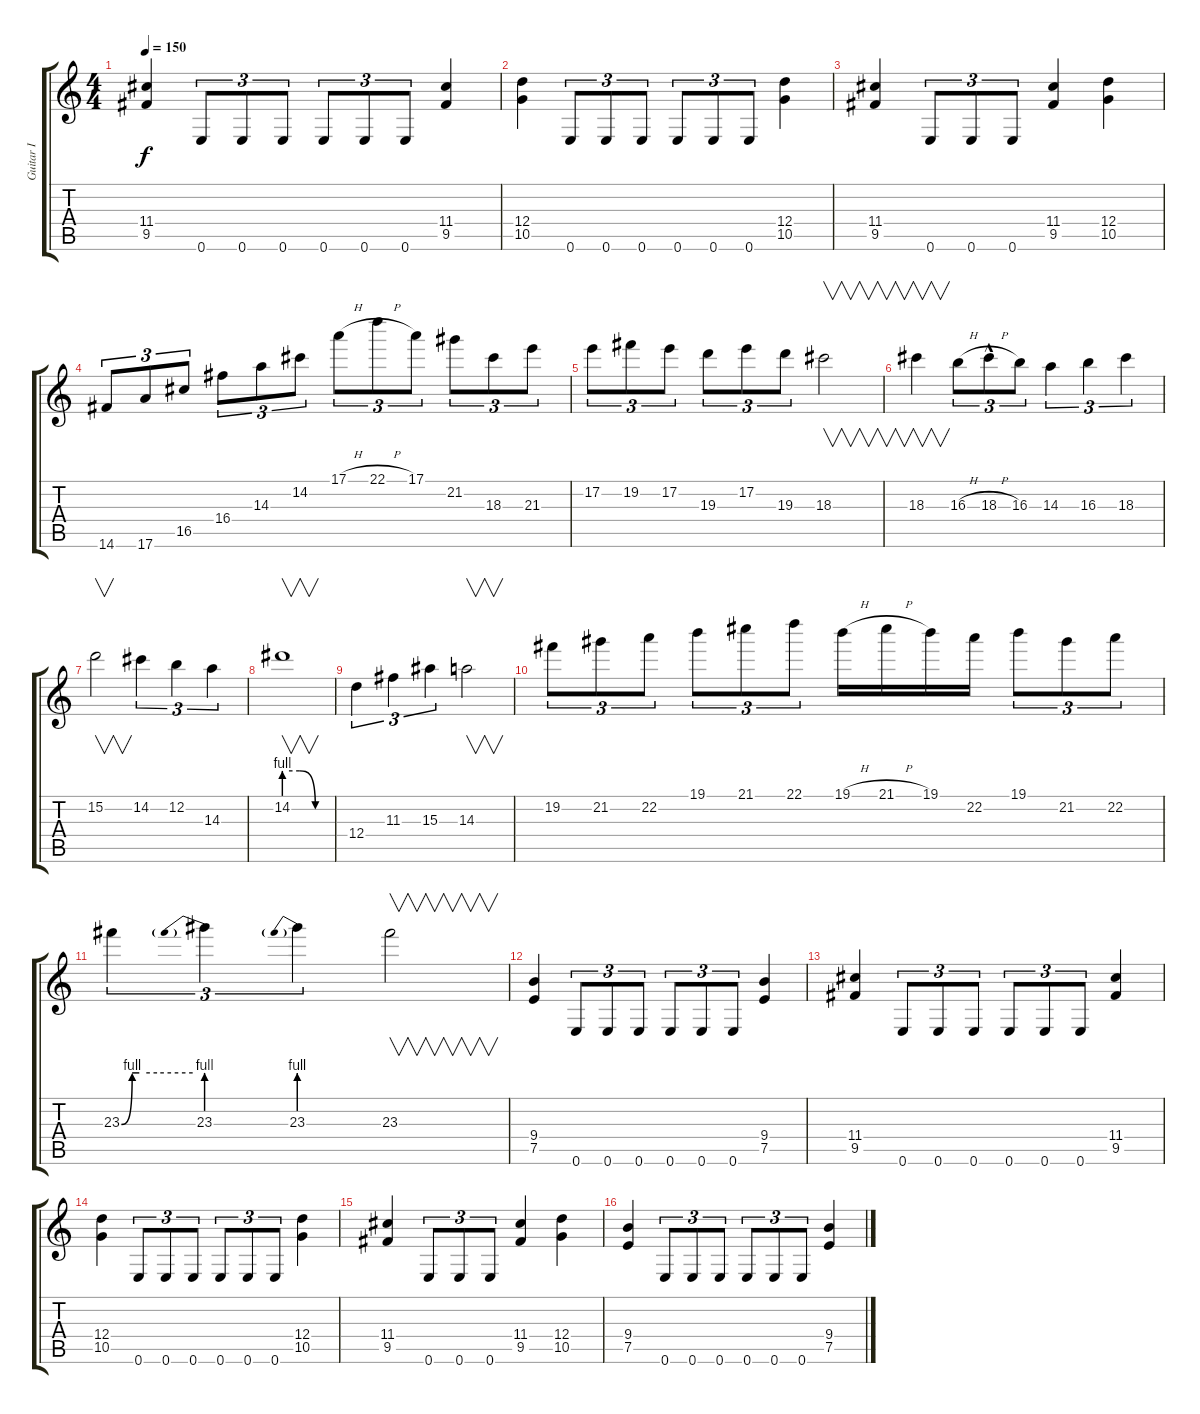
\track ("Guitar I" "Guitar I") {instrument distortionguitar}
\staff {score tabs}
\tuning (E4 B3 G3 D3 A2 E2) {hide}
\ts (4 4)
\tempo 150
\clef g2
\ks c
(11.4 9.5).4{dy f} 0.6.8{tu (3 2)} 0.6.8{tu (3 2)} 0.6.8{tu (3 2)} 0.6.8{tu (3 2)} 0.6.8{tu (3 2)} 0.6.8{tu (3 2)} (11.4 9.5).4 |
(12.4 10.5).4 0.6.8{tu (3 2)} 0.6.8{tu (3 2)} 0.6.8{tu (3 2)} 0.6.8{tu (3 2)} 0.6.8{tu (3 2)} 0.6.8{tu (3 2)} (12.4 10.5).4 |
(11.4 9.5).4 0.6.8{tu (3 2)} 0.6.8{tu (3 2)} 0.6.8{tu (3 2)} (11.4 9.5).4 (12.4 10.5).4 |
14.6.8{tu (3 2)} 17.6.8{tu (3 2)} 16.5.8{tu (3 2)} 16.4.8{tu (3 2)} 14.3.8{tu (3 2)} 14.2.8{tu (3 2)} 17.1{h}.8{tu (3 2)} 22.1{h}.8{tu (3 2)} 17.1.8{tu (3 2)} 21.2.8{tu (3 2)} 18.3.8{tu (3 2)} 21.3.8{tu (3 2)} |
17.2.8{tu (3 2)} 19.2.8{tu (3 2)} 17.2.8{tu (3 2)} 19.3.8{tu (3 2)} 17.2.8{tu (3 2)} 19.3.8{tu (3 2)} 18.3.2{v} |
18.3.4{v} 16.3{h}.8{tu (3 2)} 18.3{h hac}.8{tu (3 2)} 16.3.8{tu (3 2)} 14.3.4{tu (3 2)} 16.3.4{tu (3 2)} 18.3.4{tu (3 2)} |
15.2.2{v} 14.2.4{tu (3 2)} 12.2.4{tu (3 2)} 14.3.4{tu (3 2)} |
14.2{be (custom 0 4 20 4 40 0 60 0)}.1{v} |
12.4.4{tu (3 2)} 11.3.4{tu (3 2)} 15.3.4{tu (3 2)} 14.3.2{v} |
19.2.8{tu (3 2)} 21.2.8{tu (3 2)} 22.2.8{tu (3 2)} 19.1.8{tu (3 2)} 21.1.8{tu (3 2)} 22.1.8{tu (3 2)} 19.1{h}.16 21.1{h}.16 19.1.16 22.2.16 19.1.8{tu (3 2)} 21.2.8{tu (3 2)} 22.2.8{tu (3 2)} |
23.3{be (custom 0 0 9 4 15 4 30 4 60 4)}.4{tu (3 2)} 23.3{be (prebend 0 4 60 4)}.4{tu (3 2)} 23.3{be (prebend 0 4 60 4)}.4{tu (3 2)} 23.3.2{v} |
(9.4 7.5).4 0.6.8{tu (3 2)} 0.6.8{tu (3 2)} 0.6.8{tu (3 2)} 0.6.8{tu (3 2)} 0.6.8{tu (3 2)} 0.6.8{tu (3 2)} (9.4 7.5).4 |
(11.4 9.5).4 0.6.8{tu (3 2)} 0.6.8{tu (3 2)} 0.6.8{tu (3 2)} 0.6.8{tu (3 2)} 0.6.8{tu (3 2)} 0.6.8{tu (3 2)} (11.4 9.5).4 |
(12.4 10.5).4 0.6.8{tu (3 2)} 0.6.8{tu (3 2)} 0.6.8{tu (3 2)} 0.6.8{tu (3 2)} 0.6.8{tu (3 2)} 0.6.8{tu (3 2)} (12.4 10.5).4 |
(11.4 9.5).4 0.6.8{tu (3 2)} 0.6.8{tu (3 2)} 0.6.8{tu (3 2)} (11.4 9.5).4 (12.4 10.5).4 |
(9.4 7.5).4 0.6.8{tu (3 2)} 0.6.8{tu (3 2)} 0.6.8{tu (3 2)} 0.6.8{tu (3 2)} 0.6.8{tu (3 2)} 0.6.8{tu (3 2)} (9.4 7.5).4
